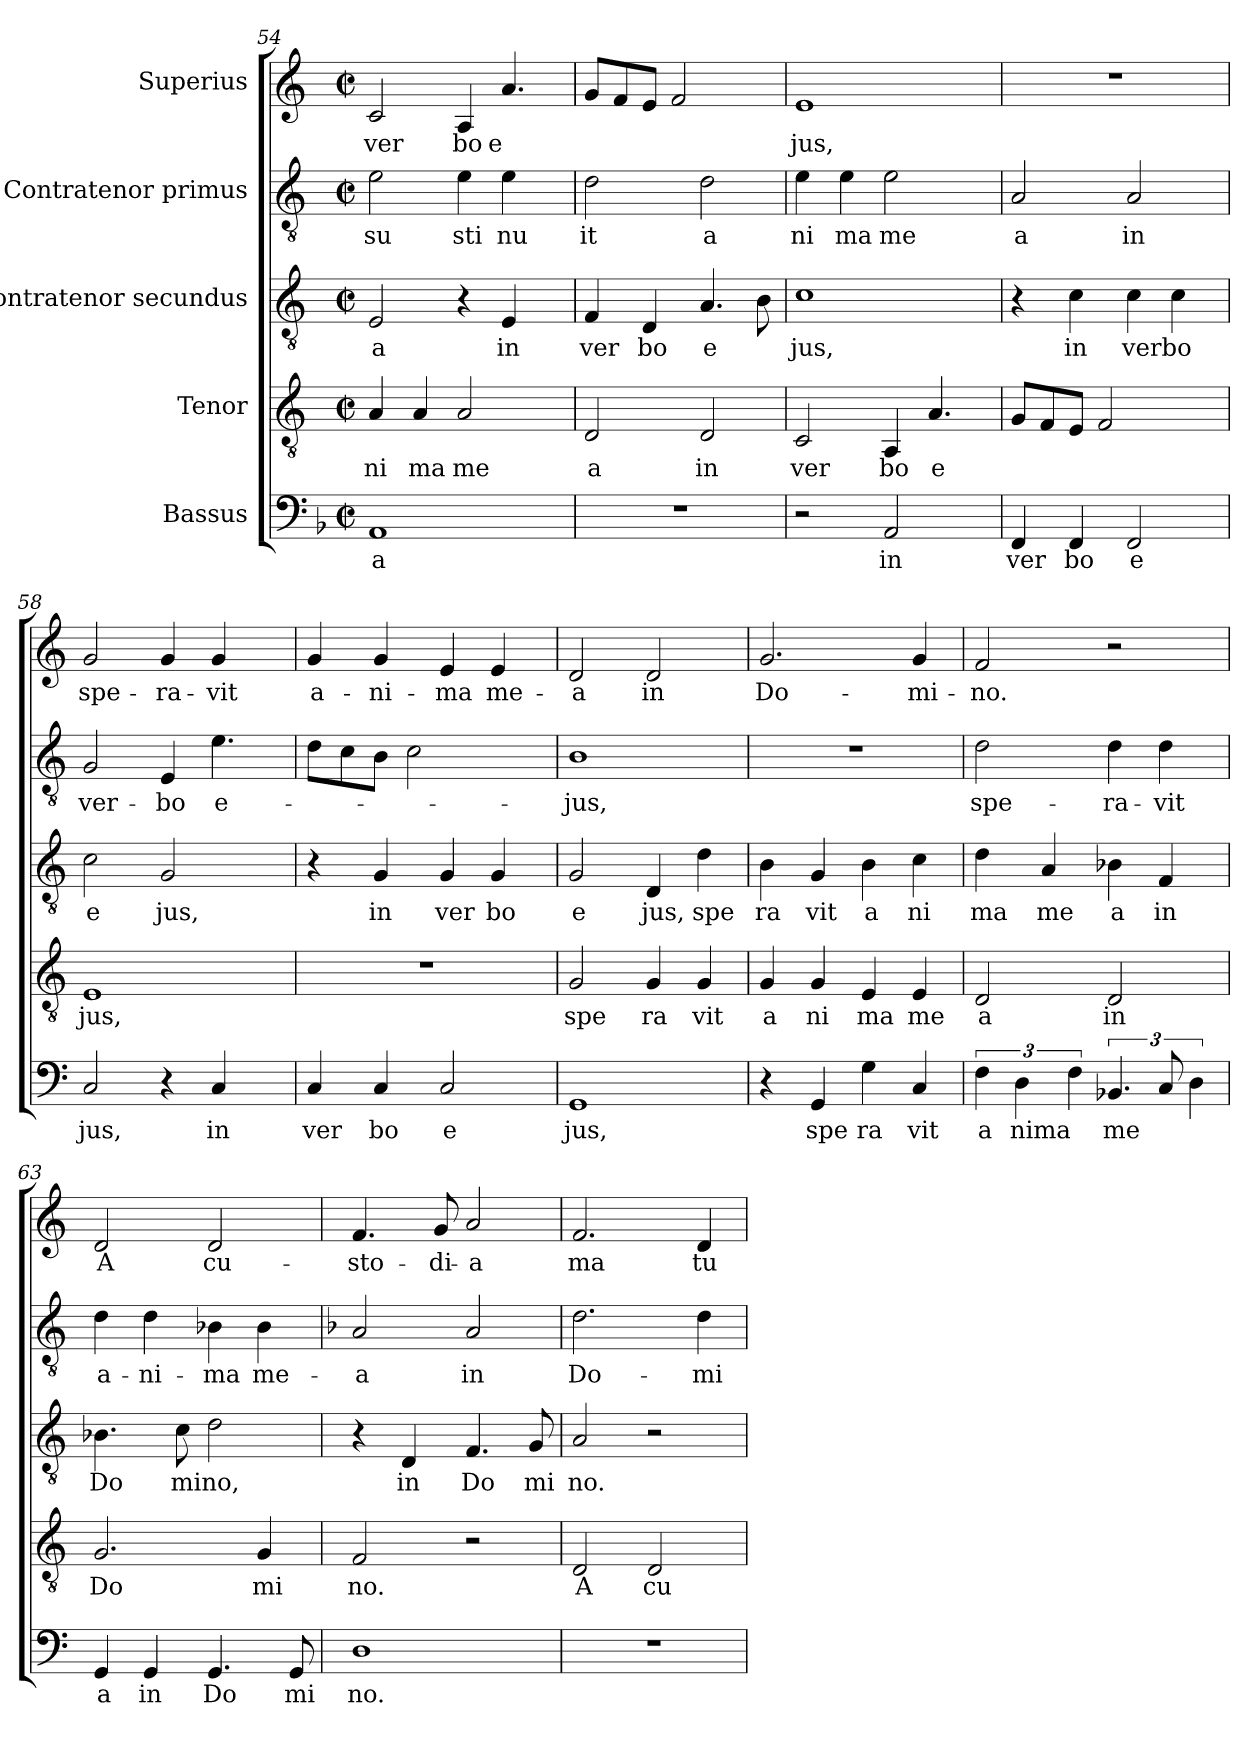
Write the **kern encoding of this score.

**kern	**text	**kern	**text	**kern	**text	**kern	**text	**kern	**text
*part5	*part5	*part4	*part4	*part3	*part3	*part2	*part2	*part1	*part1
*staff5	*staff5	*staff4	*staff4	*staff3	*staff3	*staff2	*staff2	*staff1	*staff1
*I"Bassus	*	*I"Tenor	*	*I"Contratenor  secundus	*	*I"Contratenor  primus	*	*I"Superius	*
*clefF4	*	*clefGv2	*	*clefGv2	*	*clefGv2	*	*clefG2	*
*k[b-]	*	*k[]	*	*	*	*	*	*k[]	*
*F:	*	*C:	*	*	*	*	*	*C:	*
*M2/2	*	*M2/2	*	*M2/2	*	*M2/2	*	*M2/2	*
*met(c|)	*	*met(c|)	*	*met(c|)	*	*met(c|)	*	*met(c|)	*
=54	=54	=54	=54	=54	=54	=54	=54	=54	=54
!	!LO:LY:b:cj	!	!LO:LY:b:cj	!	!LO:LY:b:cj	!	!LO:LY:b:cj	!	!LO:LY:b:cj
1AA	a	4A/	ni	2E/	a	2e\	su	2c/	ver
!	!	!	!LO:LY:b:cj	!	!	!	!	!	!
.	.	4A/	ma	.	.	.	.	.	.
!	!	!	!LO:LY:b:cj	!	!	!	!LO:LY:b:cj	!	!LO:LY:b:cj
.	.	2A/	me	4r	.	4e\	sti	4A/	bo
!	!	!	!	!	!LO:LY:b:cj	!	!LO:LY:b:cj	!	!LO:LY:b:cj
.	.	.	.	4E/	in	4e\	nu	4.a/	e
8ryy	.	8ryy	.	8ryy	.	8ryy	.	.	.
=55	=55	=55	=55	=55	=55	=55	=55	=55	=55
!LO:N:vis=1	!	!	!LO:LY:b:cj	!	!LO:LY:b:cj	!	!LO:LY:b:cj	!	!
1r	.	2D/	a	4F/	ver	2d\	it	8g/L	.
.	.	.	.	.	.	.	.	8f/	.
!	!	!	!	!	!LO:LY:b:cj	!	!	!	!
.	.	.	.	4D/	bo	.	.	8e/J	.
.	.	.	.	.	.	.	.	2f/	.
!	!	!	!LO:LY:b:cj	!	!LO:LY:b:cj	!	!LO:LY:b:cj	!	!
.	.	2D/	in	4.A/	e	2d\	a	.	.
.	.	.	.	8B\	.	.	.	8ryy	.
=56	=56	=56	=56	=56	=56	=56	=56	=56	=56
!	!	!	!LO:LY:b:cj	!	!LO:LY:b:cj	!	!LO:LY:b:cj	!	!LO:LY:b:cj
2r	.	2C/	ver	1c	jus,	4e\	ni	1e	jus,
!	!	!	!	!	!	!	!LO:LY:b:cj	!	!
.	.	.	.	.	.	4e\	ma	.	.
!	!LO:LY:b:cj	!	!LO:LY:b:cj	!	!	!	!LO:LY:b:cj	!	!
2AA/	in	4AA/	bo	.	.	2e\	me	.	.
!	!	!	!LO:LY:b:cj	!	!	!	!	!	!
.	.	4.A/	e	.	.	.	.	.	.
8ryy	.	.	.	8ryy	.	8ryy	.	8ryy	.
=57	=57	=57	=57	=57	=57	=57	=57	=57	=57
!	!LO:LY:b:cj	!	!	!	!	!	!LO:LY:b:cj	!	!
4FF/	ver	8G/L	.	4r	.	2A/	a	1r	.
.	.	8F/	.	.	.	.	.	.	.
!	!LO:LY:b:cj	!	!	!	!LO:LY:b:cj	!	!	!	!
4FF/	bo	8E/J	.	4c\	in	.	.	.	.
.	.	2F/	.	.	.	.	.	.	.
!	!LO:LY:b:cj	!	!	!	!LO:LY:b:cj	!	!LO:LY:b:cj	!	!
2FF/	e	.	.	4c\	verbo	2A/	in	.	.
.	.	.	.	4c\	.	.	.	.	.
.	.	8ryy	.	.	.	.	.	.	.
!!LO:LB:g=z
=58	=58	=58	=58	=58	=58	=58	=58	=58	=58
*k[]	*	*	*	*	*	*	*	*	*
*C:	*	*	*	*	*	*	*	*	*
!	!LO:LY:b:cj	!	!LO:LY:b:cj	!	!LO:LY:b:cj	!	!LO:LY:b:cj	!	!LO:LY:b:cj
2C/	jus,	1E	jus,	2c\	e	2G/	ver-	2g/	spe-
!	!	!	!	!	!LO:LY:b:cj	!	!LO:LY:b:cj	!	!LO:LY:b:cj
4r	.	.	.	2G/	jus,	4E/	-bo	4g/	-ra-
!	!LO:LY:b:cj	!	!	!	!	!	!LO:LY:b:cj	!	!LO:LY:b:cj
4C/	in	.	.	.	.	4.e\	e-	4g/	-vit
8ryy	.	8ryy	.	8ryy	.	.	.	8ryy	.
=59	=59	=59	=59	=59	=59	=59	=59	=59	=59
!	!LO:LY:b:cj	!	!	!	!	!	!	!	!LO:LY:b:cj
4C/	ver	1r	.	4r	.	8d\L	.	4g/	a-
.	.	.	.	.	.	8c\	.	.	.
!	!LO:LY:b:cj	!	!	!	!LO:LY:b:cj	!	!	!	!LO:LY:b:cj
4C/	bo	.	.	4G/	in	8B\J	.	4g/	-ni-
.	.	.	.	.	.	2c\	.	.	.
!	!LO:LY:b:cj	!	!	!	!LO:LY:b:cj	!	!	!	!LO:LY:b:cj
2C/	e	.	.	4G/	ver	.	.	4e/	-ma
!	!	!	!	!	!LO:LY:b:cj	!	!	!	!LO:LY:b:cj
.	.	.	.	4G/	bo	.	.	4e/	me-
.	.	.	.	.	.	8ryy	.	.	.
=60	=60	=60	=60	=60	=60	=60	=60	=60	=60
!	!LO:LY:b:cj	!	!LO:LY:b:cj	!	!LO:LY:b:cj	!	!LO:LY:b:cj	!	!LO:LY:b:cj
1GG	jus,	2G/	spe	2G/	e	1B	-jus,	2d/	-a
!	!	!	!LO:LY:b:cj	!	!LO:LY:b:cj	!	!	!	!LO:LY:b:cj
.	.	4G/	ra	4D/	jus,	.	.	2d/	in
!	!	!	!LO:LY:b:cj	!	!LO:LY:b:cj	!	!	!	!
.	.	4G/	vit	4d\	spe	.	.	.	.
=61	=61	=61	=61	=61	=61	=61	=61	=61	=61
!	!	!	!LO:LY:b:cj	!	!LO:LY:b:cj	!	!	!	!LO:LY:b:cj
4r	.	4G/	a	4B\	ra	1r	.	2.g/	Do-
!	!LO:LY:b:cj	!	!LO:LY:b:cj	!	!LO:LY:b:cj	!	!	!	!
4GG/	spe	4G/	ni	4G/	vit	.	.	.	.
!	!LO:LY:b:cj	!	!LO:LY:b:cj	!	!LO:LY:b:cj	!	!	!	!
4G\	ra	4E/	ma	4B\	a	.	.	.	.
!	!LO:LY:b:cj	!	!LO:LY:b:cj	!	!LO:LY:b:cj	!	!	!	!LO:LY:b:cj
4C/	vit	4E/	me	4c\	ni	.	.	4g/	-mi-
=62	=62	=62	=62	=62	=62	=62	=62	=62	=62
!	!LO:LY:b:cj	!	!LO:LY:b:cj	!	!LO:LY:b:cj	!	!LO:LY:b:cj	!	!LO:LY:b:cj
6F\	a	2D/	a	4d\	ma	2d\	spe-	2f/	-no.
!	!LO:LY:b	!	!	!	!	!	!	!	!
6D\	nima	.	.	.	.	.	.	.	.
!	!	!	!	!	!LO:LY:b:cj	!	!	!	!
.	.	.	.	4A/	me	.	.	.	.
6F\	.	.	.	.	.	.	.	.	.
!	!LO:LY:b	!	!LO:LY:b:cj	!	!LO:LY:b:cj	!	!LO:LY:b:cj	!	!
6.BB-/	me	2D/	in	4B-\	a	4d\	-ra-	2r	.
!	!	!	!	!	!LO:LY:b:cj	!	!LO:LY:b:cj	!	!
12C/	.	.	.	4F/	in	4d\	-vit	.	.
6D\	.	.	.	.	.	.	.	.	.
=63	=63	=63	=63	=63	=63	=63	=63	=63	=63
!	!LO:LY:b:cj	!	!LO:LY:b:cj	!	!LO:LY:b:cj	!	!LO:LY:b:cj	!	!LO:LY:b:cj
4GG/	a	2.G/	Do	4.B-\	Do	4d\	a-	2d/	A
!	!LO:LY:b:cj	!	!	!	!	!	!LO:LY:b:cj	!	!
4GG/	in	.	.	.	.	4d\	-ni-	.	.
!	!	!	!	!	!LO:LY:b	!	!	!	!
.	.	.	.	8c\	mino,	.	.	.	.
!	!LO:LY:b:cj	!	!	!	!	!	!LO:LY:b:cj	!	!LO:LY:b:cj
4.GG/	Do	.	.	2d\	.	4B-\	-ma	2d/	cu-
!	!	!	!LO:LY:b:cj	!	!	!	!LO:LY:b:cj	!	!
.	.	4G/	mi	.	.	4B-\	me-	.	.
!	!LO:LY:b:cj	!	!	!	!	!	!	!	!
8GG/	mi	.	.	.	.	.	.	.	.
=64	=64	=64	=64	=64	=64	=64	=64	=64	=64
*	*	*	*	*	*	*k[b-]	*	*	*
*	*	*	*	*	*	*F:	*	*	*
!	!LO:LY:b:cj	!	!LO:LY:b:cj	!	!	!	!LO:LY:b:cj	!	!LO:LY:b:cj
1D	no.	2F/	no.	4r	.	2A/	-a	4.f/	-sto-
!	!	!	!	!	!LO:LY:b:cj	!	!	!	!
.	.	.	.	4D/	in	.	.	.	.
!	!	!	!	!	!	!	!	!	!LO:LY:b:cj
.	.	.	.	.	.	.	.	8g/	-di-
!	!	!	!	!	!LO:LY:b:cj	!	!LO:LY:b:cj	!	!LO:LY:b:cj
.	.	2r	.	4.F/	Do	2A/	in	2a/	-a
!	!	!	!	!	!LO:LY:b:cj	!	!	!	!
.	.	.	.	8G/	mi	.	.	.	.
!!LO:PB:g=z
=65	=65	=65	=65	=65	=65	=65	=65	=65	=65
*	*	*	*	*	*	*k[]	*	*	*
*	*	*	*	*	*	*C:	*	*	*
!	!	!	!LO:LY:b:cj	!	!LO:LY:b:cj	!	!LO:LY:b:cj	!	!LO:LY:b:cj
1r	.	2D/	A	2A/	no.	2.d\	Do-	2.f/	ma
!	!	!	!LO:LY:b:cj	!	!	!	!	!	!
.	.	2D/	cu-	2r	.	.	.	.	.
!	!	!	!	!	!	!	!LO:LY:b:cj	!	!LO:LY:b:cj
.	.	.	.	.	.	4d\	-mi-	4d/	tu
=	=	=	=	=	=	=	=	=	=
*-	*-	*-	*-	*-	*-	*-	*-	*-	*-
